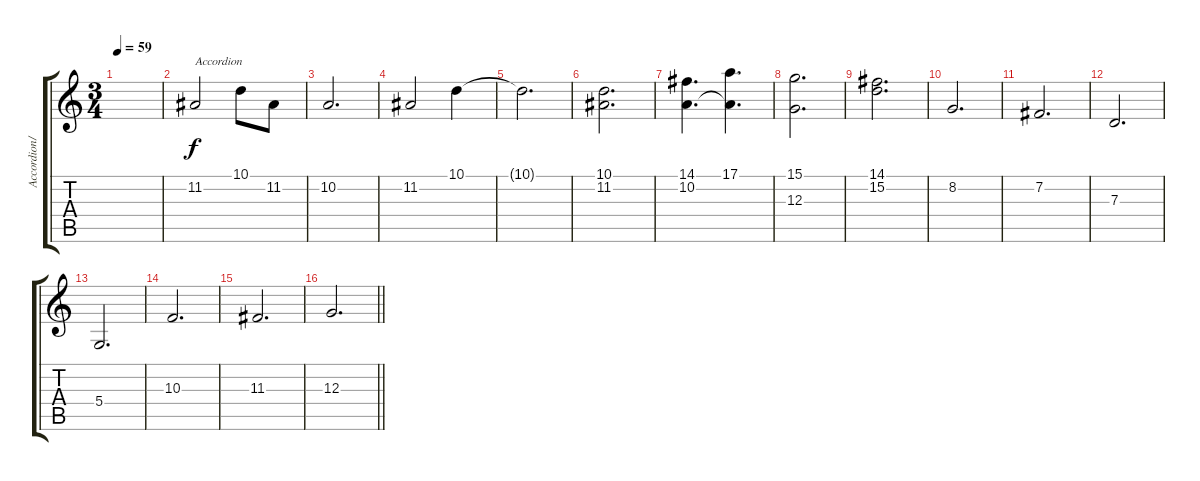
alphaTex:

\track ("Accordion/Piano" "Accordion/") {instrument accordion}
\staff {score tabs}
\tuning (E4 B3 G3 D3 A2 E2) {hide}
\ts (3 4)
\tempo 59
\clef g2
\ks c
|
11.2.2{txt "Accordion"} 10.1.8 11.2.8 |
10.2.2{d} |
11.2.2 10.1.4 |
10.1{t}.2{d} |
(10.1 11.2).2{d} |
(14.1 10.2).4{d} (17.1 10.2{t}).4{d} |
(15.1 12.3).2{d} |
(14.1 15.2).2{d} |
8.2.2{d} |
7.2.2{d} |
7.3.2{d} |
5.4.2{d} |
10.3.2{d} |
11.3.2{d} |
\barLineRight lightlight
12.3.2{d}
